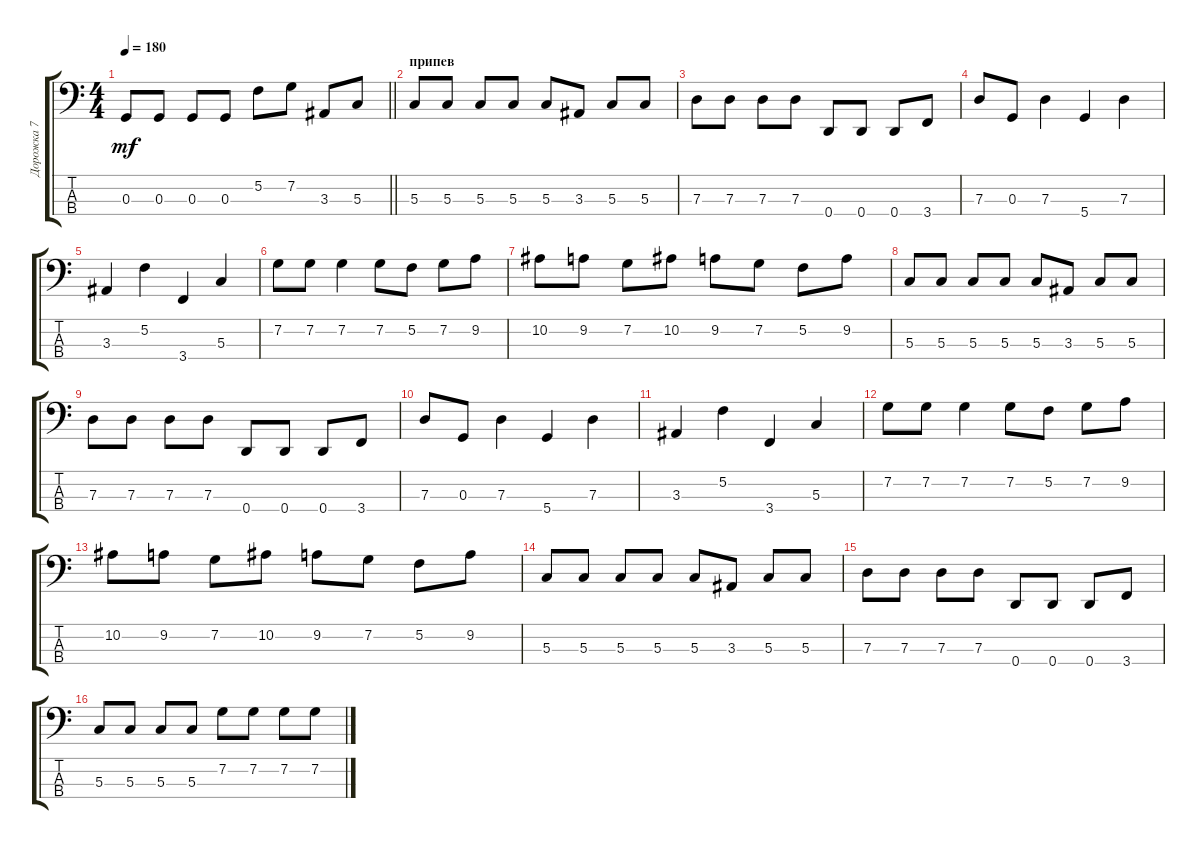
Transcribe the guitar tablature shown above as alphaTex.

\track ("Дорожка 7" "Дорожка 7") {instrument electricbassfinger}
\staff {score tabs}
\tuning (F2 C2 G1 D1) {hide}
\ts (4 4)
\tempo 180
\clef f4
\barLineRight lightlight
\ks c
0.3.8{dy mf} 0.3.8 0.3.8 0.3.8 5.2.8 7.2.8 3.3.8 5.3.8 |
\section ("" "припев")
5.3.8 5.3.8 5.3.8 5.3.8 5.3.8 3.3.8 5.3.8 5.3.8 |
7.3.8 7.3.8 7.3.8 7.3.8 0.4.8 0.4.8 0.4.8 3.4.8 |
7.3.8 0.3.8 7.3.4 5.4.4 7.3.4 |
3.3.4 5.2.4 3.4.4 5.3.4 |
7.2.8 7.2.8 7.2.4 7.2.8 5.2.8 7.2.8 9.2.8 |
10.2.8 9.2.8 7.2.8 10.2.8 9.2.8 7.2.8 5.2.8 9.2.8 |
5.3.8 5.3.8 5.3.8 5.3.8 5.3.8 3.3.8 5.3.8 5.3.8 |
7.3.8 7.3.8 7.3.8 7.3.8 0.4.8 0.4.8 0.4.8 3.4.8 |
7.3.8 0.3.8 7.3.4 5.4.4 7.3.4 |
3.3.4 5.2.4 3.4.4 5.3.4 |
7.2.8 7.2.8 7.2.4 7.2.8 5.2.8 7.2.8 9.2.8 |
10.2.8 9.2.8 7.2.8 10.2.8 9.2.8 7.2.8 5.2.8 9.2.8 |
5.3.8 5.3.8 5.3.8 5.3.8 5.3.8 3.3.8 5.3.8 5.3.8 |
7.3.8 7.3.8 7.3.8 7.3.8 0.4.8 0.4.8 0.4.8 3.4.8 |
5.3.8 5.3.8 5.3.8 5.3.8 7.2.8 7.2.8 7.2.8 7.2.8
